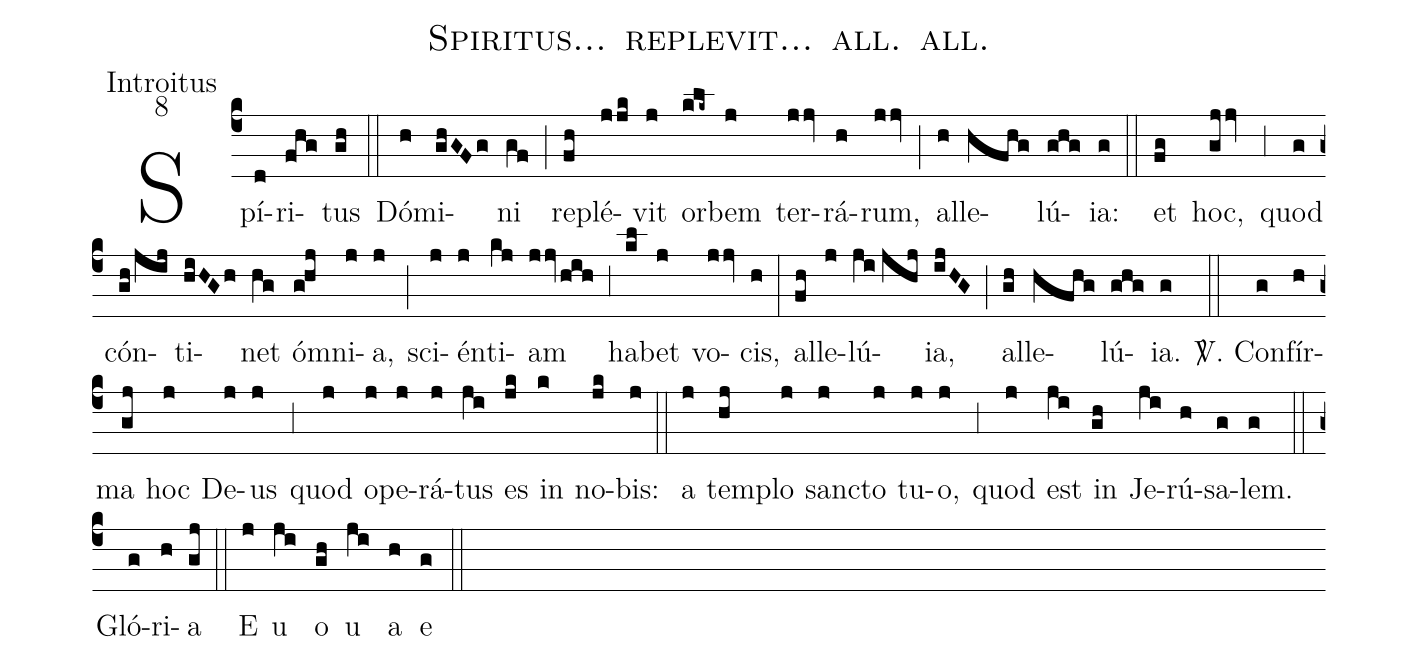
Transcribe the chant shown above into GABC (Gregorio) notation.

name:Spiritus... replevit... all. all.;
office-part:Introitus;
mode:8;
%%
(c4) Spí(d)ri(fhg)tus(gh) (::)
Dó(h)mi(ghGFg)ni(gf) (;) re(fh)plé(jjk)vit(j) or(klk~)bem(j) ter(jjv)rá(h)rum,(jjv) (;) al(h)le(hfhg)lú(ghg)ia:(g) (::)
et(fg) hoc,(gjjv) (,3) quod(g) cón(gh/jij)ti(hiHGh)net(hg) ó(g!hj)mni(j)a,(j) (;) sci(j)én(j)ti(kj)am(jjv/hih) (,3) ha(kl)bet(j) vo(jjv)cis,(h) (:)
al(fh)le(j)lú(ji//jhj)ia,(ijHG) (;) al(gh)le(hfhg)lú(ghg)ia.(g) (::)

<sp>V/</sp>. Con(g)fír(h)ma(gj) hoc(j) De(j)us(j) (,3) quod(j) o(j)pe(j)rá(j)tus(ji) es(jk) in(k) no(jk)bis:(j) (::)
a(j) tem(hj)plo(j) san(j)cto(j) tu(j)o,(j) (,3) quod(j) est(ji) in(gh) Je(ji)rú(h)sa(g)lem.(g) (::)

Gló(g)ri(h)a(gj) (::)
E(j) u(ji) o(gh) u(ji) a(h) e(g) (::)
